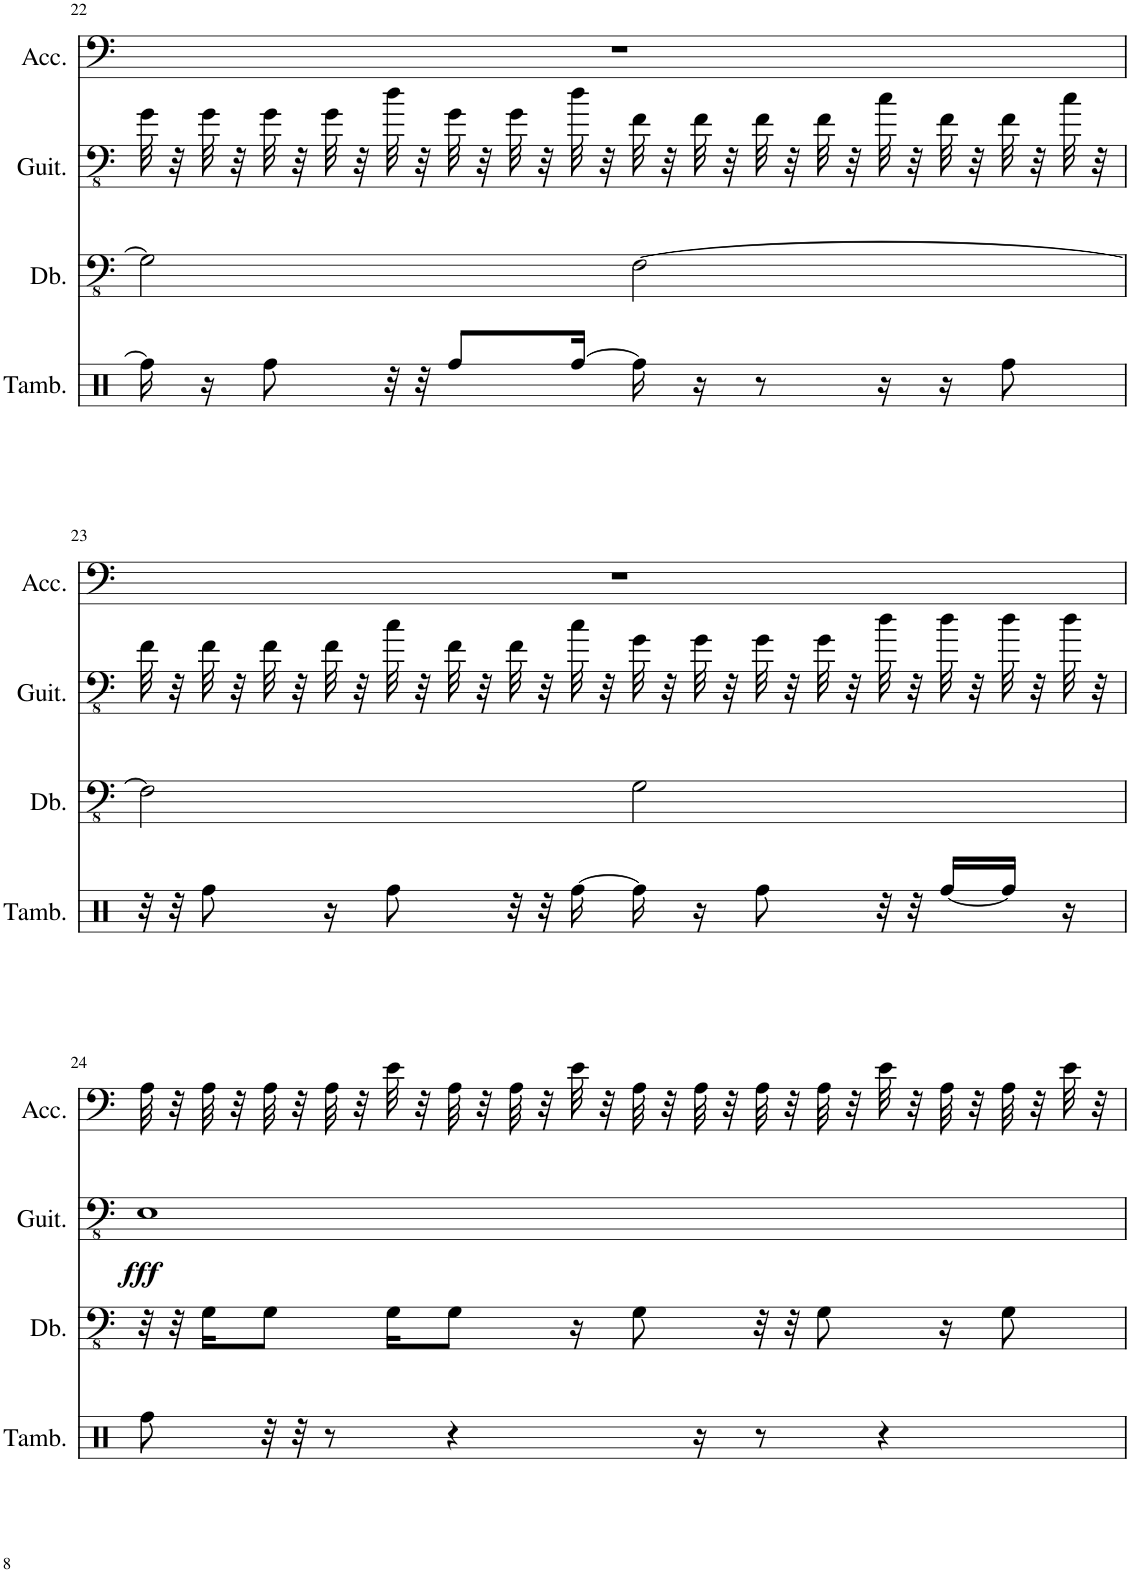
**kern	**kern	**kern	**dynam	**kern
*part4	*part3	*part2	*part2	*part1
*staff4	*staff3	*staff2	*staff2	*staff1
*I"Tambourine	*I"Double Bass	*I"Acoustic Guitar	*	*I"Accordion
*I'Tamb.	*I'Db.	*I'Guit.	*	*I'Acc.
!!LO:PB:g=z
*clefX	*clefFv4	*clefFv4	*	*clefF4
*	*Trd7c12	*	*	*
*k[]	*k[]	*k[]	*	*k[]
*M4/4	*M4/4	*M4/4	*	*M4/4
=22	=22	=22	=22	=22
16Rff\]	2GG\]	32G\	.	1r
.	.	32r	.	.
16r	.	32G\	.	.
.	.	32r	.	.
8Rff\	.	32G\	.	.
.	.	32r	.	.
.	.	32G\	.	.
.	.	32r	.	.
32r	.	32d\	.	.
32r	.	32r	.	.
8Rff/L	.	32G\	.	.
.	.	32r	.	.
.	.	32G\	.	.
.	.	32r	.	.
[16Rff/Jk	.	32d\	.	.
.	.	32r	.	.
16Rff\]	[2FF\	32F\	.	.
.	.	32r	.	.
16r	.	32F\	.	.
.	.	32r	.	.
8r	.	32F\	.	.
.	.	32r	.	.
.	.	32F\	.	.
.	.	32r	.	.
16r	.	32c\	.	.
.	.	32r	.	.
16r	.	32F\	.	.
.	.	32r	.	.
8Rff\	.	32F\	.	.
.	.	32r	.	.
.	.	32c\	.	.
.	.	32r	.	.
!!LO:LB:g=z
=23	=23	=23	=23	=23
32r	2FF\]	32F\	.	1r
32r	.	32r	.	.
8Rff\	.	32F\	.	.
.	.	32r	.	.
.	.	32F\	.	.
.	.	32r	.	.
16r	.	32F\	.	.
.	.	32r	.	.
8Rff\	.	32c\	.	.
.	.	32r	.	.
.	.	32F\	.	.
.	.	32r	.	.
32r	.	32F\	.	.
32r	.	32r	.	.
[16Rff\	.	32c\	.	.
.	.	32r	.	.
16Rff\]	2GG\	32G\	.	.
.	.	32r	.	.
16r	.	32G\	.	.
.	.	32r	.	.
8Rff\	.	32G\	.	.
.	.	32r	.	.
.	.	32G\	.	.
.	.	32r	.	.
32r	.	32d\	.	.
32r	.	32r	.	.
[16Rff/LL	.	32d\	.	.
.	.	32r	.	.
16Rff/JJ]	.	32d\	.	.
.	.	32r	.	.
16r	.	32d\	.	.
.	.	32r	.	.
!!LO:LB:g=z
=24	=24	=24	=24	=24
!	!	!	!LO:DY:b	!
8Rff\	32r	1EE	fff	32A\
.	32r	.	.	32r
.	16GG\KL	.	.	32A\
.	.	.	.	32r
32r	8GG\J	.	.	32A\
32r	.	.	.	32r
8r	.	.	.	32A\
.	.	.	.	32r
.	16GG\KL	.	.	32e\
.	.	.	.	32r
4r	8GG\J	.	.	32A\
.	.	.	.	32r
.	.	.	.	32A\
.	.	.	.	32r
.	16r	.	.	32e\
.	.	.	.	32r
.	8GG\	.	.	32A\
.	.	.	.	32r
16r	.	.	.	32A\
.	.	.	.	32r
8r	32r	.	.	32A\
.	32r	.	.	32r
.	8GG\	.	.	32A\
.	.	.	.	32r
4r	.	.	.	32e\
.	.	.	.	32r
.	16r	.	.	32A\
.	.	.	.	32r
.	8GG\	.	.	32A\
.	.	.	.	32r
.	.	.	.	32e\
.	.	.	.	32r
=	=	=	=	=
*-	*-	*-	*-	*-
